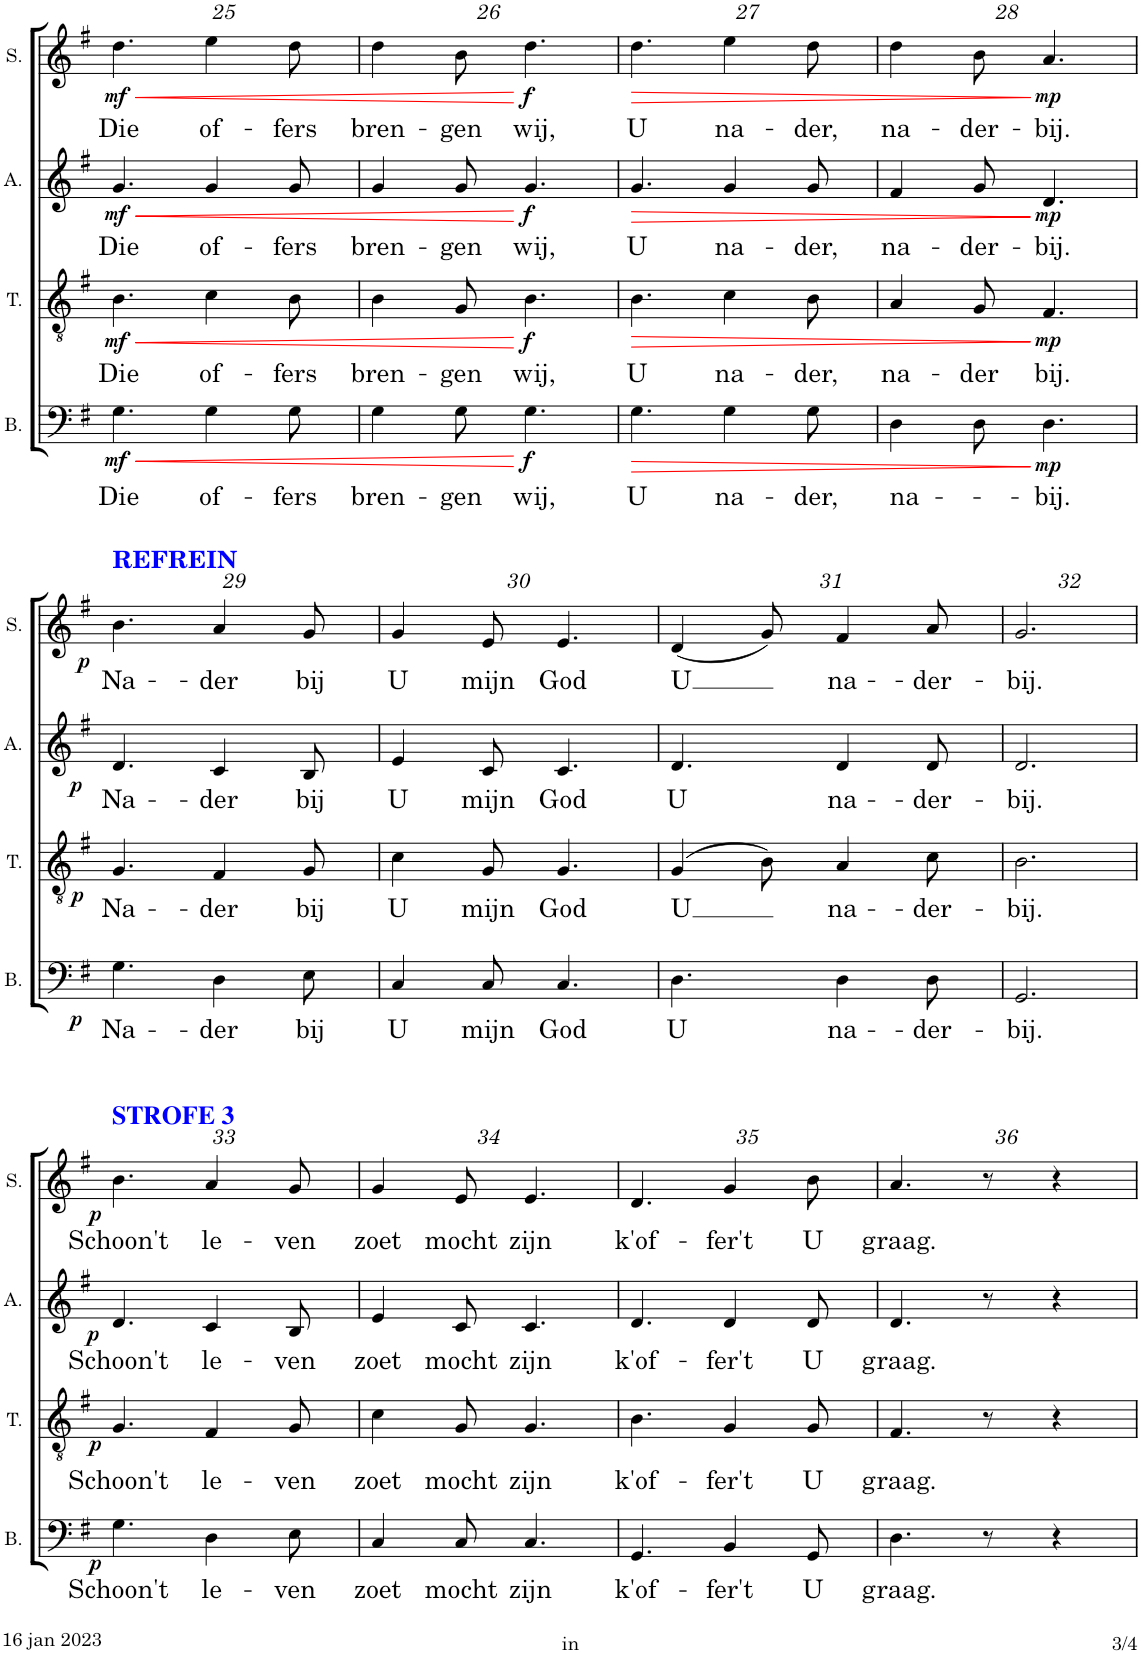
**kern	**text	**dynam	**kern	**text	**dynam	**kern	**text	**dynam	**kern	**text	**dynam
*part4	*part4	*part4	*part3	*part3	*part3	*part2	*part2	*part2	*part1	*part1	*part1
*staff4	*staff4	*staff4	*staff3	*staff3	*staff3	*staff2	*staff2	*staff2	*staff1	*staff1	*staff1
*I"Bass	*	*	*I"Tenor	*	*	*I"Alto	*	*	*I"Soprano	*	*
*I'B.	*	*	*I'T.	*	*	*I'A.	*	*	*I'S.	*	*
!!LO:PB:g=z
*clefF4	*	*	*clefGv2	*	*	*clefG2	*	*	*clefG2	*	*
*k[f#]	*	*	*k[f#]	*	*	*k[f#]	*	*	*k[f#]	*	*
*M6/8	*	*	*M6/8	*	*	*M6/8	*	*	*M6/8	*	*
=25	=25	=25	=25	=25	=25	=25	=25	=25	=25	=25	=25
!	!LO:LY:b	!LO:HP:b	!	!LO:LY:b	!LO:HP:b	!	!LO:LY:b	!LO:HP:b	!	!LO:LY:b	!LO:HP:b
!	!	!LO:DY:n=1:b	!	!	!LO:DY:n=1:b	!	!	!LO:DY:n=1:b	!	!	!LO:DY:n=1:b
4.G\	Die	< mf	4.B\	Die	< mf	4.g/	Die	< mf	4.dd\	Die	< mf
!	!LO:LY:b	!	!	!LO:LY:b	!	!	!LO:LY:b	!	!	!LO:LY:b	!
4G\	of-	.	4c\	of-	.	4g/	of-	.	4ee\	of-	.
!	!LO:LY:b	!	!	!LO:LY:b	!	!	!LO:LY:b	!	!	!LO:LY:b	!
8G\	-fers	.	8B\	-fers	.	8g/	-fers	.	8dd\	-fers	.
=26	=26	=26	=26	=26	=26	=26	=26	=26	=26	=26	=26
!	!LO:LY:b	!	!	!LO:LY:b	!	!	!LO:LY:b	!	!	!LO:LY:b	!
4G\	bren-	.	4B\	bren-	.	4g/	bren-	.	4dd\	bren-	.
!	!LO:LY:b	!	!	!LO:LY:b	!	!	!LO:LY:b	!	!	!LO:LY:b	!
8G\	-gen	.	8G/	-gen	.	8g/	-gen	.	8b\	-gen	.
!	!LO:LY:b	!LO:DY:n=1:b	!	!LO:LY:b	!LO:DY:n=1:b	!	!LO:LY:b	!LO:DY:n=1:b	!	!LO:LY:b	!LO:DY:n=1:b
4.G\	wij,	[ f	4.B\	wij,	[ f	4.g/	wij,	[ f	4.dd\	wij,	[ f
=27	=27	=27	=27	=27	=27	=27	=27	=27	=27	=27	=27
!	!LO:LY:b	!LO:HP:b	!	!LO:LY:b	!LO:HP:b	!	!LO:LY:b	!LO:HP:b	!	!LO:LY:b	!LO:HP:b
4.G\	U	>	4.B\	U	>	4.g/	U	>	4.dd\	U	>
!	!LO:LY:b	!	!	!LO:LY:b	!	!	!LO:LY:b	!	!	!LO:LY:b	!
4G\	na-	.	4c\	na-	.	4g/	na-	.	4ee\	na-	.
!	!LO:LY:b	!	!	!LO:LY:b	!	!	!LO:LY:b	!	!	!LO:LY:b	!
8G\	-der,	.	8B\	-der,	.	8g/	-der,	.	8dd\	-der,	.
=28	=28	=28	=28	=28	=28	=28	=28	=28	=28	=28	=28
!	!LO:LY:b	!	!	!LO:LY:b	!	!	!LO:LY:b	!	!	!LO:LY:b	!
4D\	na-	.	4A/	na-	.	4f#/	na-	.	4dd\	na-	.
!	!	!	!	!LO:LY:b	!	!	!LO:LY:b	!	!	!LO:LY:b	!
8D\	.	.	8G/	-der	.	8g/	-der-	.	8b\	-der-	.
!	!LO:LY:b	!LO:DY:n=1:b	!	!LO:LY:b	!LO:DY:n=1:b	!	!LO:LY:b	!LO:DY:n=1:b	!	!LO:LY:b	!LO:DY:n=1:b
4.D\	-bij.	] mp	4.F#/	bij.	] mp	4.d/	-bij.	] mp	4.a/	-bij.	] mp
!!LO:LB:g=z
=29	=29	=29	=29	=29	=29	=29	=29	=29	=29	=29	=29
!	!	!	!	!	!	!	!	!	!LO:TX:a:B:color=#0000FF:t=REFREIN	!	!
!	!LO:LY:b	!LO:DY:b	!	!LO:LY:b	!LO:DY:b	!	!LO:LY:b	!LO:DY:b	!	!LO:LY:b	!LO:DY:b
4.G\	Na-	p	4.G/	Na-	p	4.d/	Na-	p	4.b\	Na-	p
!	!LO:LY:b	!	!	!LO:LY:b	!	!	!LO:LY:b	!	!	!LO:LY:b	!
4D\	-der	.	4F#/	-der	.	4c/	-der	.	4a/	-der	.
!	!LO:LY:b	!	!	!LO:LY:b	!	!	!LO:LY:b	!	!	!LO:LY:b	!
8E\	bij	.	8G/	bij	.	8B/	bij	.	8g/	bij	.
=30	=30	=30	=30	=30	=30	=30	=30	=30	=30	=30	=30
!	!LO:LY:b	!	!	!LO:LY:b	!	!	!LO:LY:b	!	!	!LO:LY:b	!
4C/	U	.	4c\	U	.	4e/	U	.	4g/	U	.
!	!LO:LY:b	!	!	!LO:LY:b	!	!	!LO:LY:b	!	!	!LO:LY:b	!
8C/	mijn	.	8G/	mijn	.	8c/	mijn	.	8e/	mijn	.
!	!LO:LY:b	!	!	!LO:LY:b	!	!	!LO:LY:b	!	!	!LO:LY:b	!
4.C/	God	.	4.G/	God	.	4.c/	God	.	4.e/	God	.
=31	=31	=31	=31	=31	=31	=31	=31	=31	=31	=31	=31
!	!LO:LY:b	!	!	!LO:LY:b	!	!	!LO:LY:b	!	!	!LO:LY:b	!
4.D\	U	.	(4G/	U	.	4.d/	U	.	(4d/	U	.
.	.	.	8B\)	.	.	.	.	.	8g/)	.	.
!	!LO:LY:b	!	!	!LO:LY:b	!	!	!LO:LY:b	!	!	!LO:LY:b	!
4D\	na-	.	4A/	na-	.	4d/	na-	.	4f#/	na-	.
!	!LO:LY:b	!	!	!LO:LY:b	!	!	!LO:LY:b	!	!	!LO:LY:b	!
8D\	-der-	.	8c\	-der-	.	8d/	-der-	.	8a/	-der-	.
=32	=32	=32	=32	=32	=32	=32	=32	=32	=32	=32	=32
!	!LO:LY:b	!	!	!LO:LY:b	!	!	!LO:LY:b	!	!	!LO:LY:b	!
2.GG/	-bij.	.	2.B\	-bij.	.	2.d/	-bij.	.	2.g/	-bij.	.
!!LO:LB:g=z
=33	=33	=33	=33	=33	=33	=33	=33	=33	=33	=33	=33
!	!	!	!	!	!	!	!	!	!LO:TX:a:B:color=#0000FF:t=STROFE 3	!	!
!	!LO:LY:b	!LO:DY:b	!	!LO:LY:b	!LO:DY:b	!	!LO:LY:b	!LO:DY:b	!	!LO:LY:b	!LO:DY:b
4.G\	Schoon't	p	4.G/	Schoon't	p	4.d/	Schoon't	p	4.b\	Schoon't	p
!	!LO:LY:b	!	!	!LO:LY:b	!	!	!LO:LY:b	!	!	!LO:LY:b	!
4D\	le-	.	4F#/	le-	.	4c/	le-	.	4a/	le-	.
!	!LO:LY:b	!	!	!LO:LY:b	!	!	!LO:LY:b	!	!	!LO:LY:b	!
8E\	-ven	.	8G/	-ven	.	8B/	-ven	.	8g/	-ven	.
=34	=34	=34	=34	=34	=34	=34	=34	=34	=34	=34	=34
!	!LO:LY:b	!	!	!LO:LY:b	!	!	!LO:LY:b	!	!	!LO:LY:b	!
4C/	zoet	.	4c\	zoet	.	4e/	zoet	.	4g/	zoet	.
!	!LO:LY:b	!	!	!LO:LY:b	!	!	!LO:LY:b	!	!	!LO:LY:b	!
8C/	mocht	.	8G/	mocht	.	8c/	mocht	.	8e/	mocht	.
!	!LO:LY:b	!	!	!LO:LY:b	!	!	!LO:LY:b	!	!	!LO:LY:b	!
4.C/	zijn	.	4.G/	zijn	.	4.c/	zijn	.	4.e/	zijn	.
=35	=35	=35	=35	=35	=35	=35	=35	=35	=35	=35	=35
!	!LO:LY:b	!	!	!LO:LY:b	!	!	!LO:LY:b	!	!	!LO:LY:b	!
4.GG/	k'of-	.	4.B\	k'of-	.	4.d/	k'of-	.	4.d/	k'of-	.
!	!LO:LY:b	!	!	!LO:LY:b	!	!	!LO:LY:b	!	!	!LO:LY:b	!
4BB/	-fer't	.	4G/	-fer't	.	4d/	-fer't	.	4g/	-fer't	.
!	!LO:LY:b	!	!	!LO:LY:b	!	!	!LO:LY:b	!	!	!LO:LY:b	!
8GG/	U	.	8G/	U	.	8d/	U	.	8b\	U	.
=36	=36	=36	=36	=36	=36	=36	=36	=36	=36	=36	=36
!	!LO:LY:b	!	!	!LO:LY:b	!	!	!LO:LY:b	!	!	!LO:LY:b	!
4.D\	graag.	.	4.F#/	graag.	.	4.d/	graag.	.	4.a/	graag.	.
8r	.	.	8r	.	.	8r	.	.	8r	.	.
4r	.	.	4r	.	.	4r	.	.	4r	.	.
=	=	=	=	=	=	=	=	=	=	=	=
*-	*-	*-	*-	*-	*-	*-	*-	*-	*-	*-	*-
